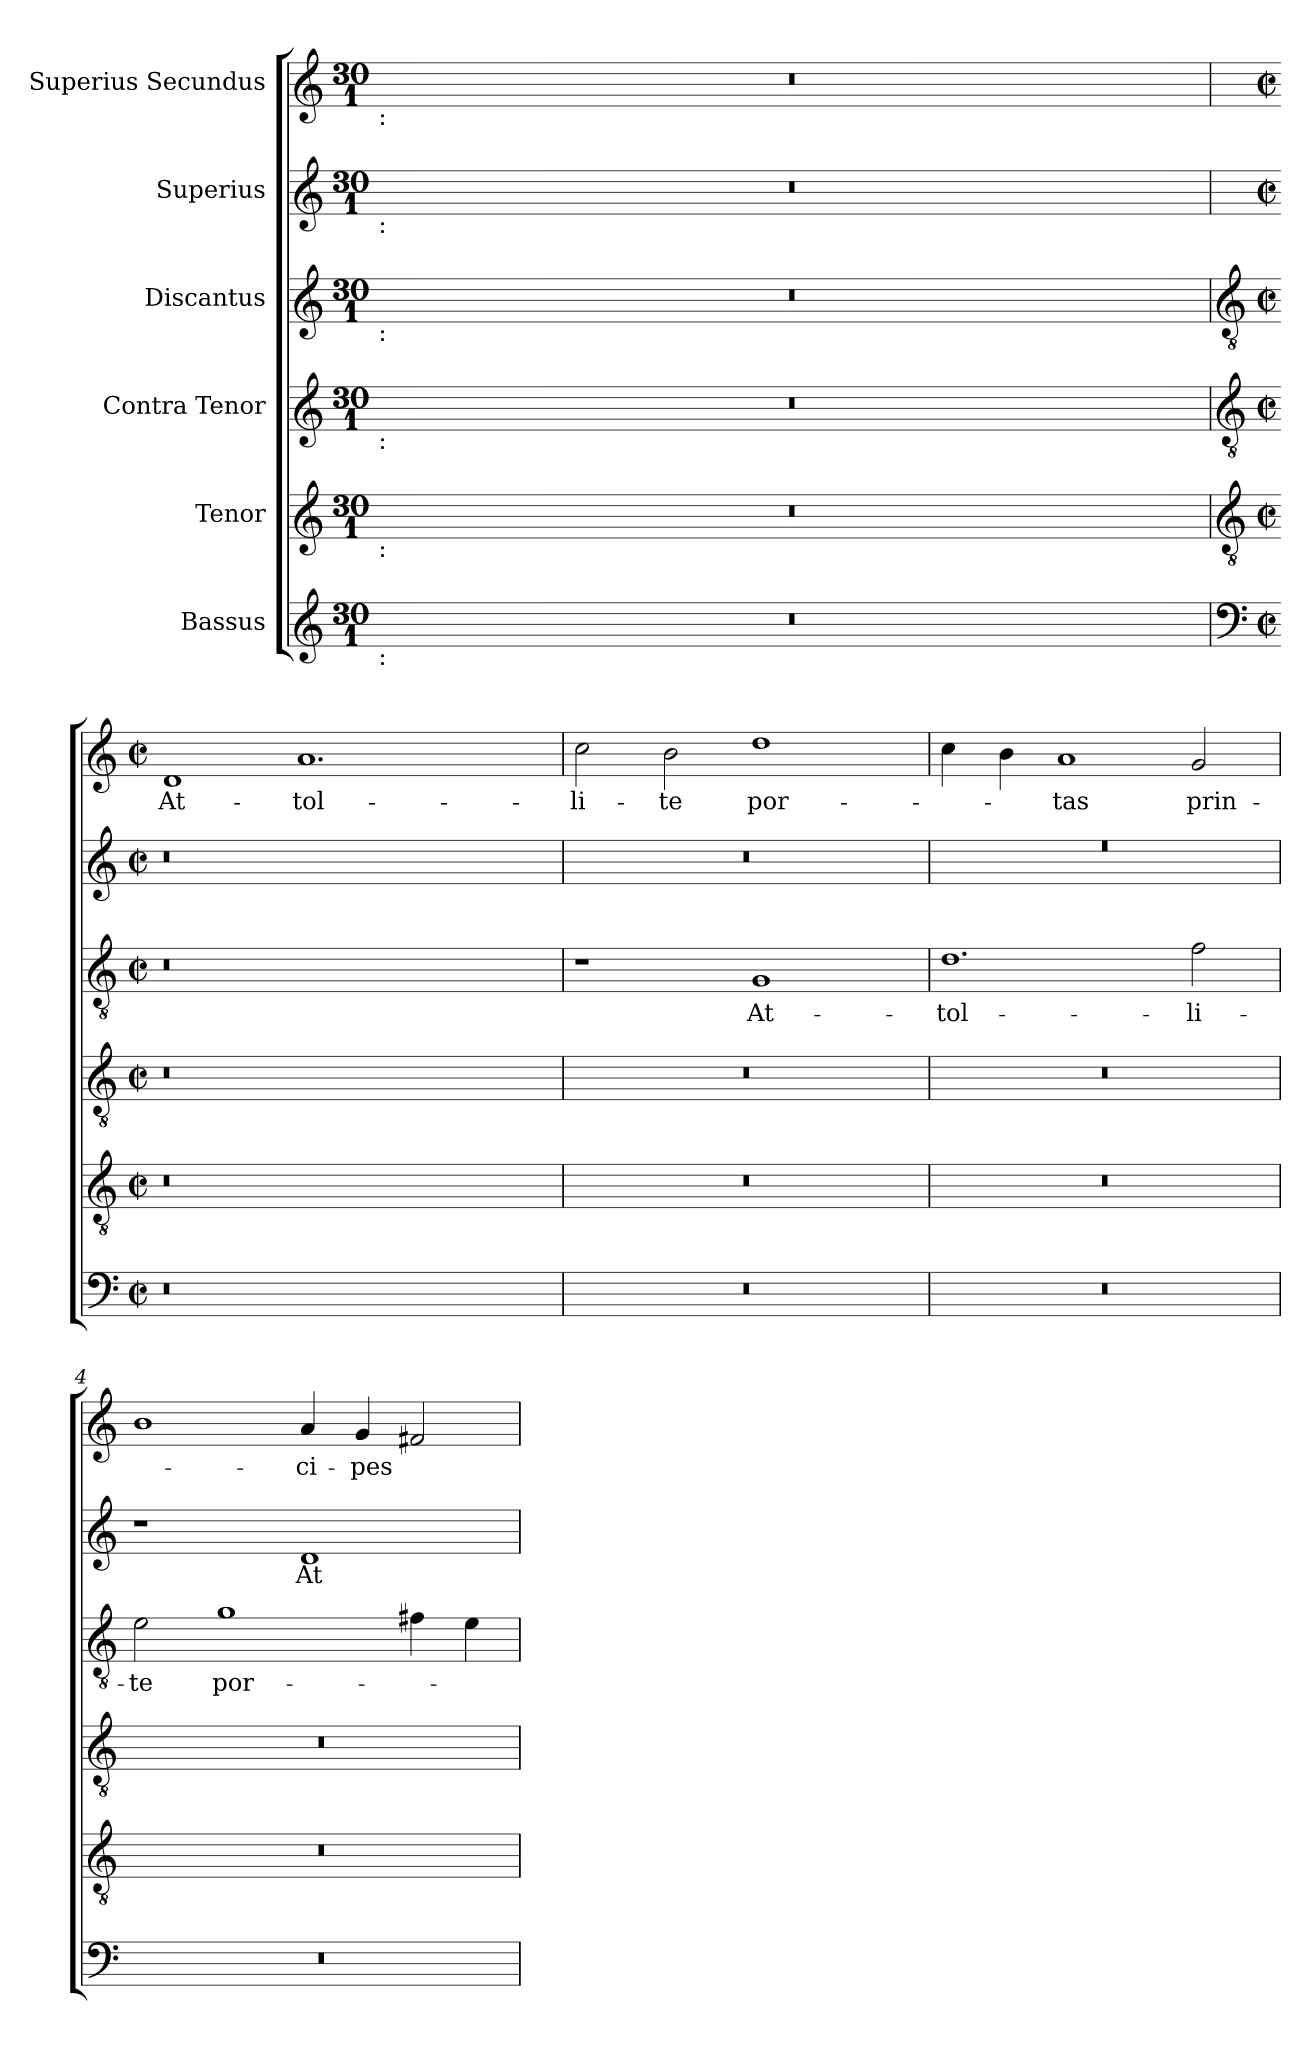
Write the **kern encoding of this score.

**kern	**kern	**kern	**kern	**text	**kern	**text	**kern	**text
*part6	*part5	*part4	*part3	*part3	*part2	*part2	*part1	*part1
*staff6	*staff5	*staff4	*staff3	*staff3	*staff2	*staff2	*staff1	*staff1
*I"Bassus	*I"Tenor	*I"Contra Tenor	*I"Discantus	*	*I"Superius	*	*I"Superius Secundus	*
*clefG2	*clefG2	*clefG2	*clefG2	*	*clefG2	*	*clefG2	*
*k[]	*k[]	*k[]	*k[]	*	*k[]	*	*k[]	*
*C:	*C:	*C:	*C:	*	*C:	*	*C:	*
*M30/1	*M30/1	*M30/1	*M30/1	*	*M30/1	*	*M30/1	*
=	=	=	=	=	=	=	=	=
!	!	!	!	!	!	!	!LO:TX:b:t=&colon;	!
!	!	!	!	!	!LO:TX:b:t=&colon;	!	!	!
!	!	!	!LO:TX:b:t=&colon;	!	!	!	!	!
!	!	!LO:TX:b:t=&colon;	!	!	!	!	!	!
!	!LO:TX:b:t=&colon;	!	!	!	!	!	!	!
!LO:TX:b:t=&colon;	!	!	!	!	!	!	!	!
1%30r	1%30r	1%30r	1%30r	.	1%30r	.	1%30r	.
!!LO:LB:g=z
=1	=1	=1	=1	=1	=1	=1	=1	=1
*clefF4	*clefGv2	*clefGv2	*clefGv2	*	*	*	*	*
*M4/2	*M4/2	*M4/2	*M4/2	*	*M4/2	*	*M4/2	*
*met(c|)	*met(c|)	*met(c|)	*met(c|)	*	*met(c|)	*	*met(c|)	*
*	*	*	*	*	*^	*	*	*
!	!	!	!	!	!	!	!	!	!LO:LY:b
0r	0r	0r	0r	.	0r	1ryy	.	1d	At-
!	!	!	!	!	!	!	!	!	!LO:LY:b
.	.	.	.	.	.	2ryy	.	1.a	-tol-
.	.	.	.	.	.	2ryy	.	.	.
2ryy	2ryy	2ryy	2ryy	.	2ryy	2ryy	.	.	.
=2	=2	=2	=2	=2	=2	=2	=2	=2	=2
!	!	!	!	!	!	!	!	!	!LO:LY:b
0r	0r	0r	1r	.	0r	1ryy	.	2cc	-li-
!	!	!	!	!	!	!	!	!	!LO:LY:b
.	.	.	.	.	.	.	.	2b	-te
!	!	!	!	!LO:LY:b	!	!	!	!	!LO:LY:b
.	.	.	1G	At-	.	2ryy	.	1dd	por-
.	.	.	.	.	.	2ryy	.	.	.
=3	=3	=3	=3	=3	=3	=3	=3	=3	=3
!	!	!	!	!LO:LY:b	!	!	!	!	!
0r	0r	0r	1.d	-tol-	0r	0ryy	.	4cc	.
.	.	.	.	.	.	.	.	4b	.
!	!	!	!	!	!	!	!	!	!LO:LY:b
.	.	.	.	.	.	.	.	1a	-tas
!	!	!	!	!LO:LY:b	!	!	!	!	!LO:LY:b
.	.	.	2f	-li-	.	.	.	2g	prin-
=4	=4	=4	=4	=4	=4	=4	=4	=4	=4
!	!	!	!	!LO:LY:b	!	!	!	!	!
0r	0r	0r	2e	-te	1r	0ryy	.	1b	.
!	!	!	!	!LO:LY:b	!	!	!	!	!
.	.	.	1g	por-	.	.	.	.	.
!	!	!	!	!	!	!	!LO:LY:b	!	!LO:LY:b
.	.	.	.	.	1d	.	At-	4a	-ci-
!	!	!	!	!	!	!	!	!	!LO:LY:b
.	.	.	.	.	.	.	.	4g	-pes
.	.	.	4f#X	.	.	.	.	2f#X	.
.	.	.	4e	.	.	.	.	.	.
*	*	*	*	*	*v	*v	*	*	*
=	=	=	=	=	=	=	=	=
*-	*-	*-	*-	*-	*-	*-	*-	*-
